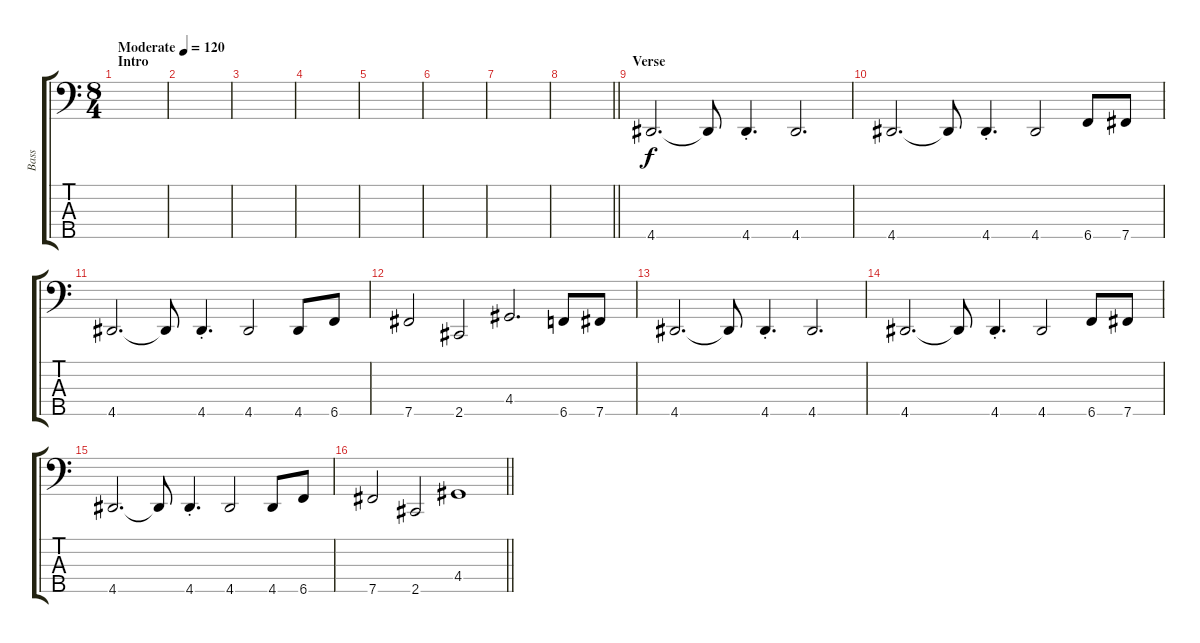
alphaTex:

\track ("Bass" "Bass") {instrument electricbassfinger}
\staff {score tabs}
\tuning (G2 D2 A1 E1 B0) {hide}
\ts (8 4)
\section ("" "Intro")
\tempo (120 "Moderate")
\clef f4
\ks c
|
|
|
|
|
|
|
\barLineRight lightlight
|
\section ("" "Verse")
4.5.2{d} 4.5{t}.8 4.5{st}.4{d} 4.5.2{d} |
4.5.2{d} 4.5{t}.8 4.5{st}.4{d} 4.5.2 6.5.8 7.5.8 |
4.5.2{d} 4.5{t}.8 4.5{st}.4{d} 4.5.2 4.5.8 6.5.8 |
7.5.2 2.5.2 4.4.2{d} 6.5.8 7.5.8 |
4.5.2{d} 4.5{t}.8 4.5{st}.4{d} 4.5.2{d} |
4.5.2{d} 4.5{t}.8 4.5{st}.4{d} 4.5.2 6.5.8 7.5.8 |
4.5.2{d} 4.5{t}.8 4.5{st}.4{d} 4.5.2 4.5.8 6.5.8 |
\barLineRight lightlight
7.5.2 2.5.2 4.4.1
